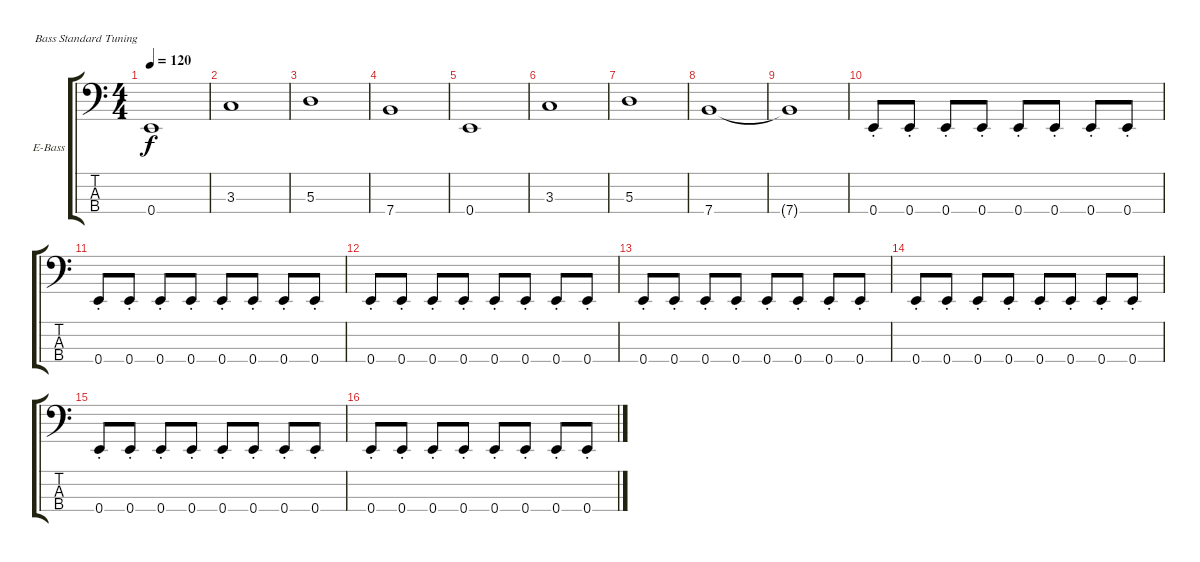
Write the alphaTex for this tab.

\defaultSystemsLayout 4
\bracketExtendMode groupsimilarinstruments
\firstSystemTrackNameOrientation horizontal
\otherSystemsTrackNameOrientation horizontal
\track ("Fitty Wienhold" "E-Bass") {instrument electricbassfinger}
\staff {score tabs}
\tuning (G2 D2 A1 E1)
\ts (4 4)
\tempo 120
\clef f4
\ks c
0.4.1{dy f instrument electricbassfinger} |
3.3.1 |
5.3.1 |
7.4.1 |
0.4.1 |
3.3.1 |
5.3.1 |
7.4.1 |
7.4{t}.1 |
0.4{st}.8 0.4{st}.8 0.4{st}.8 0.4{st}.8 0.4{st}.8 0.4{st}.8 0.4{st}.8 0.4{st}.8 |
0.4{st}.8 0.4{st}.8 0.4{st}.8 0.4{st}.8 0.4{st}.8 0.4{st}.8 0.4{st}.8 0.4{st}.8 |
0.4{st}.8 0.4{st}.8 0.4{st}.8 0.4{st}.8 0.4{st}.8 0.4{st}.8 0.4{st}.8 0.4{st}.8 |
0.4{st}.8 0.4{st}.8 0.4{st}.8 0.4{st}.8 0.4{st}.8 0.4{st}.8 0.4{st}.8 0.4{st}.8 |
0.4{st}.8 0.4{st}.8 0.4{st}.8 0.4{st}.8 0.4{st}.8 0.4{st}.8 0.4{st}.8 0.4{st}.8 |
0.4{st}.8 0.4{st}.8 0.4{st}.8 0.4{st}.8 0.4{st}.8 0.4{st}.8 0.4{st}.8 0.4{st}.8 |
0.4{st}.8 0.4{st}.8 0.4{st}.8 0.4{st}.8 0.4{st}.8 0.4{st}.8 0.4{st}.8 0.4{st}.8
